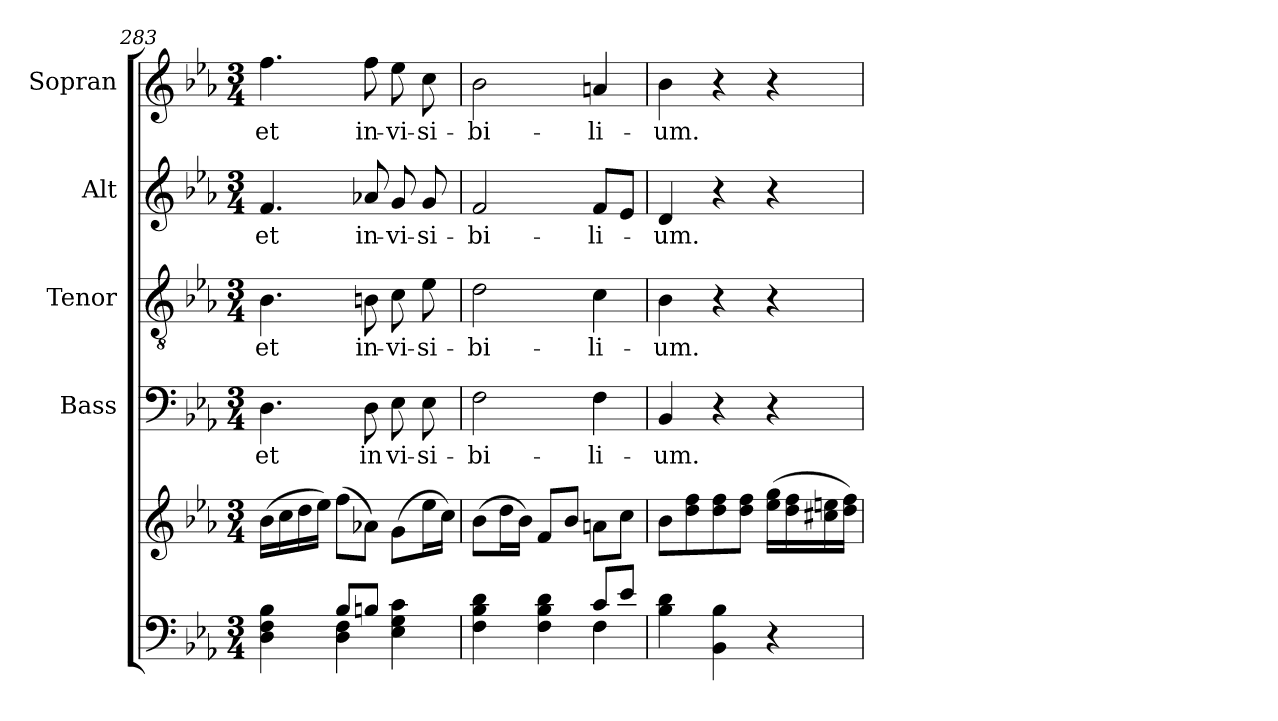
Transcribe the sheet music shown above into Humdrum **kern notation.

**kern	**kern	**kern	**text	**kern	**text	**kern	**text	**kern	**text
*part5	*part5	*part4	*part4	*part3	*part3	*part2	*part2	*part1	*part1
*staff6	*staff5	*staff4	*staff4	*staff3	*staff3	*staff2	*staff2	*staff1	*staff1
*	*	*I"Bass	*	*I"Tenor	*	*I"Alt	*	*I"Sopran	*
*	*	*I'B.	*	*I'T.	*	*I'A.	*	*I'S.	*
*clefF4	*clefG2	*clefF4	*	*clefGv2	*	*clefG2	*	*clefG2	*
*k[b-e-a-]	*k[b-e-a-]	*k[b-e-a-]	*	*k[b-e-a-]	*	*k[b-e-a-]	*	*k[b-e-a-]	*
*E-:	*E-:	*E-:	*	*E-:	*	*E-:	*	*E-:	*
*M3/4	*M3/4	*M3/4	*	*M3/4	*	*M3/4	*	*M3/4	*
=283	=283	=283	=283	=283	=283	=283	=283	=283	=283
*^	*	*	*	*	*	*	*	*	*
!	!	!	!	!LO:LY:b	!	!LO:LY:b	!	!LO:LY:b	!	!LO:LY:b
4D\ 4F\ 4B-\	4ryy	(>16b-\LL	4.D\	et	4.B-\	et	4.f/	et	4.ff\	et
.	.	16cc\	.	.	.	.	.	.	.	.
.	.	16dd\	.	.	.	.	.	.	.	.
.	.	16ee-\JJ)	.	.	.	.	.	.	.	.
8B-/L	4D\ 4F\	(>8ff\L	.	.	.	.	.	.	.	.
!	!	!	!	!LO:LY:b	!	!LO:LY:b	!	!LO:LY:b	!	!LO:LY:b
8Bn/J	.	8a-X\J)	8D\	in	8Bn\	in-	8a-X/	in-	8ff\	in-
!	!	!	!	!LO:LY:b	!	!LO:LY:b	!	!LO:LY:b	!	!LO:LY:b
4ryy	4E-\ 4G\ 4c\	(>8g\L	8E-\	vi-	8c\	-vi-	8g/	-vi-	8ee-\	-vi-
!	!	!	!	!LO:LY:b	!	!LO:LY:b	!	!LO:LY:b	!	!LO:LY:b
.	.	16ee-\L	8E-\	-si-	8e-\	-si-	8g/	-si-	8cc\	-si-
.	.	16cc\JJ)	.	.	.	.	.	.	.	.
=284	=284	=284	=284	=284	=284	=284	=284	=284	=284	=284
!	!	!	!	!LO:LY:b	!	!LO:LY:b	!	!LO:LY:b	!	!LO:LY:b
2ryy	4F\ 4B-\ 4d\	(>8b-\L	2F\	-bi-	2d\	-bi-	2f/	-bi-	2b-\	-bi-
.	.	16dd\L	.	.	.	.	.	.	.	.
.	.	16b-\JJ)	.	.	.	.	.	.	.	.
.	4F\ 4B-\ 4d\	8f/L	.	.	.	.	.	.	.	.
.	.	8b-/J	.	.	.	.	.	.	.	.
!	!	!	!	!LO:LY:b	!	!LO:LY:b	!	!LO:LY:b	!	!LO:LY:b
8c/L	4F\	8an\L	4F\	-li-	4c\	-li-	8f/L	-li-	4an/	-li-
8e-/J	.	8cc\J	.	.	.	.	8e-/J	.	.	.
*v	*v	*	*	*	*	*	*	*	*	*
=285	=285	=285	=285	=285	=285	=285	=285	=285	=285
!	!	!	!LO:LY:b	!	!LO:LY:b	!	!LO:LY:b	!	!LO:LY:b
4B-\ 4d\	8b-\L	4BB-/	-um.	4B-\	-um.	4d/	-um.	4b-\	-um.
.	8dd\ 8ff\	.	.	.	.	.	.	.	.
4BB-\ 4B-\	8dd\ 8ff\	4r	.	4r	.	4r	.	4r	.
.	8dd\ 8ff\J	.	.	.	.	.	.	.	.
4r	(>16ee-\ 16gg\LL	4r	.	4r	.	4r	.	4r	.
.	16dd\ 16ff\	.	.	.	.	.	.	.	.
.	16cc#X\ 16een\	.	.	.	.	.	.	.	.
.	16dd\ 16ff\JJ)	.	.	.	.	.	.	.	.
=	=	=	=	=	=	=	=	=	=
*-	*-	*-	*-	*-	*-	*-	*-	*-	*-
